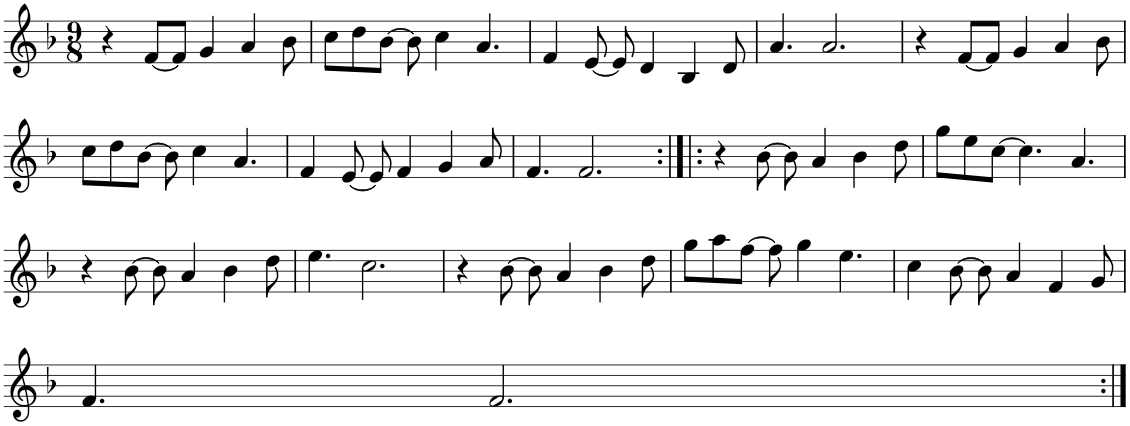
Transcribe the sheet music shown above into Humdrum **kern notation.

**kern
*part1
*staff1
*I"Piano
*I'Pno
*clefG2
*k[b-]
*F:
*M9/8
=1
4r
[8f/L
8f/J]
4g/
4a/
8b-\
=2
8cc\L
8dd\
[8b-\J
8b-\]
4cc\
4.a/
=3
4f/
[8e/
8e/]
4d/
4B-/
8d/
=4
4.a/
2.a/
=5
4r
[8f/L
8f/J]
4g/
4a/
8b-\
!!LO:LB:g=z
=6
8cc\L
8dd\
[8b-\J
8b-\]
4cc\
4.a/
=7
4f/
[8e/
8e/]
4f/
4g/
8a/
=8
4.f/
2.f/
=9:|!|:
4r
[8b-\
8b-\]
4a/
4b-\
8dd\
=10
8gg\L
8ee\
[8cc\J
4.cc\]
4.a/
!!LO:LB:g=z
=11
4r
[8b-\
8b-\]
4a/
4b-\
8dd\
=12
4.ee\
2.cc\
=13
4r
[8b-\
8b-\]
4a/
4b-\
8dd\
=14
8gg\L
8aa\
[8ff\J
8ff\]
4gg\
4.ee\
=15
4cc\
[8b-\
8b-\]
4a/
4f/
8g/
!!LO:LB:g=z
=16
4.f/
2.f/
=:|!
*-
